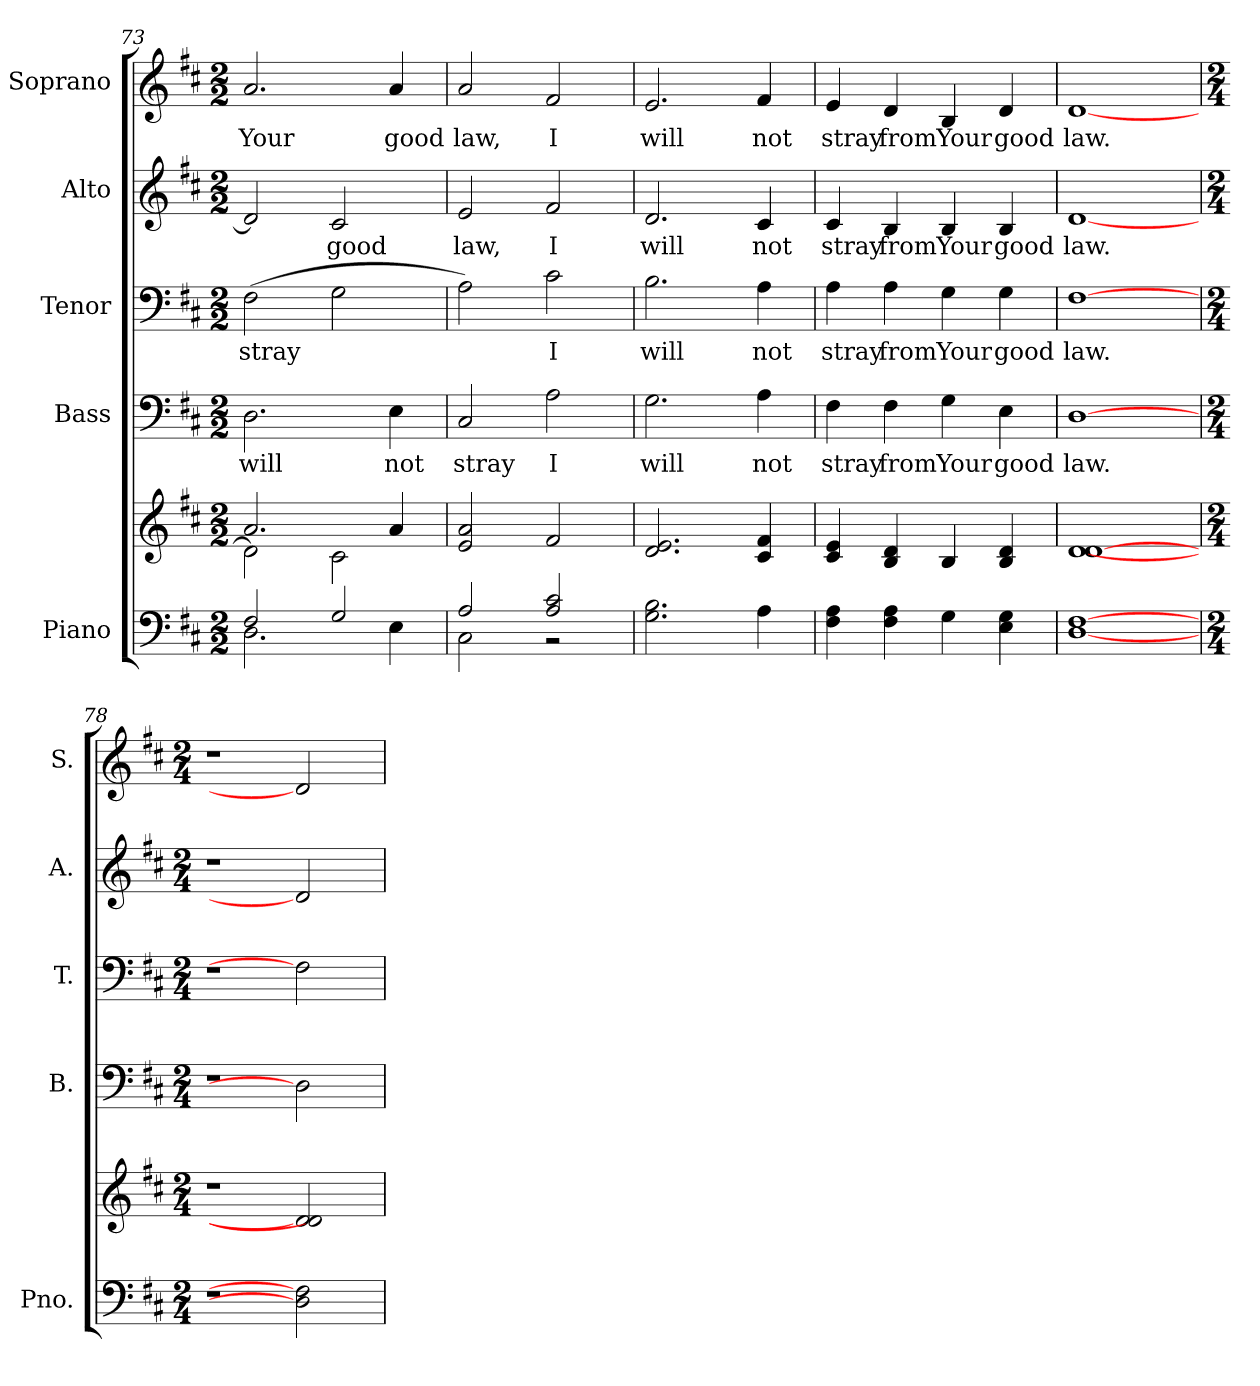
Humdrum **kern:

**kern	**kern	**kern	**text	**kern	**text	**kern	**text	**kern	**text
*part5	*part5	*part4	*part4	*part3	*part3	*part2	*part2	*part1	*part1
*staff6	*staff5	*staff4	*staff4	*staff3	*staff3	*staff2	*staff2	*staff1	*staff1
*I"Piano	*	*I"Bass	*	*I"Tenor	*	*I"Alto	*	*I"Soprano	*
*I'Pno.	*	*I'B.	*	*I'T.	*	*I'A.	*	*I'S.	*
*clefF4	*clefG2	*clefF4	*	*clefF4	*	*clefG2	*	*clefG2	*
*k[f#c#]	*k[f#c#]	*k[f#c#]	*	*k[f#c#]	*	*k[f#c#]	*	*k[f#c#]	*
*D:	*D:	*D:	*	*D:	*	*D:	*	*D:	*
*M2/2	*M2/2	*M2/2	*	*M2/2	*	*M2/2	*	*M2/2	*
=73	=73	=73	=73	=73	=73	=73	=73	=73	=73
*^	*^	*	*	*	*	*	*	*	*
!	!	!	!	!	!LO:LY:b:color=#000000	!	!	!	!	!	!
!	!	!	!	!	!	!	!LO:LY:b:color=#000000	!	!	!	!
!	!	!	!	!	!	!	!	!	!	!	!LO:LY:b:color=#000000
2F#i/	2.Di\	2.ai/	2di\]	2.Di\	will	(2F#i\	stray	2di/]	.	2.ai/	Your
!	!	!	!	!	!	!	!	!	!LO:LY:b:color=#000000	!	!
2Gi/	.	.	2c#i\	.	.	2Gi\	.	2c#i/	good	.	.
!	!	!	!	!	!LO:LY:b:color=#000000	!	!	!	!	!	!
!	!	!	!	!	!	!	!	!	!	!	!LO:LY:b:color=#000000
.	4Ei\	4ai/	.	4Ei\	not	.	.	.	.	4ai/	good
*	*	*v	*v	*	*	*	*	*	*	*	*
=74	=74	=74	=74	=74	=74	=74	=74	=74	=74	=74
!	!	!	!	!LO:LY:b:color=#000000	!	!	!	!	!	!
!	!	!	!	!	!	!	!	!LO:LY:b:color=#000000	!	!
!	!	!	!	!	!	!	!	!	!	!LO:LY:b:color=#000000
2Ai/	2C#i\	2ei/ 2ai	2C#i/	stray	2Ai\)	.	2ei/	law,	2ai/	law,
!	!	!	!	!LO:LY:b:color=#000000	!	!	!	!	!	!
!	!	!	!	!	!	!LO:LY:b:color=#000000	!	!	!	!
!	!	!	!	!	!	!	!	!LO:LY:b:color=#000000	!	!
!	!	!	!	!	!	!	!	!	!	!LO:LY:b:color=#000000
2Ai/ 2c#i	2r	2f#i/	2Ai\	I	2c#i\	I	2f#i/	I	2f#i/	I
*v	*v	*	*	*	*	*	*	*	*	*
=75	=75	=75	=75	=75	=75	=75	=75	=75	=75
*^	*	*	*	*	*	*	*	*	*
!	!	!	!	!LO:LY:b:color=#000000	!	!	!	!	!	!
*v	*v	*	*	*	*	*	*	*	*	*
*^	*	*	*	*	*	*	*	*	*
!	!	!	!	!	!	!LO:LY:b:color=#000000	!	!	!	!
*v	*v	*	*	*	*	*	*	*	*	*
*^	*	*	*	*	*	*	*	*	*
!	!	!	!	!	!	!	!	!LO:LY:b:color=#000000	!	!
*v	*v	*	*	*	*	*	*	*	*	*
*^	*	*	*	*	*	*	*	*	*
!	!	!	!	!	!	!	!	!	!	!LO:LY:b:color=#000000
*v	*v	*	*	*	*	*	*	*	*	*
2.Gi\ 2.Bi	2.di/ 2.ei	2.Gi\	will	2.Bi\	will	2.di/	will	2.ei/	will
!	!	!	!LO:LY:b:color=#000000	!	!	!	!	!	!
!	!	!	!	!	!LO:LY:b:color=#000000	!	!	!	!
!	!	!	!	!	!	!	!LO:LY:b:color=#000000	!	!
!	!	!	!	!	!	!	!	!	!LO:LY:b:color=#000000
4Ai\	4c#i/ 4f#i	4Ai\	not	4Ai\	not	4c#i/	not	4f#i/	not
=76	=76	=76	=76	=76	=76	=76	=76	=76	=76
!	!	!	!LO:LY:b:color=#000000	!	!	!	!	!	!
!	!	!	!	!	!LO:LY:b:color=#000000	!	!	!	!
!	!	!	!	!	!	!	!LO:LY:b:color=#000000	!	!
!	!	!	!	!	!	!	!	!	!LO:LY:b:color=#000000
4F#i\ 4Ai	4c#i/ 4ei	4F#i\	stray	4Ai\	stray	4c#i/	stray	4ei/	stray
!	!	!	!LO:LY:b:color=#000000	!	!	!	!	!	!
!	!	!	!	!	!LO:LY:b:color=#000000	!	!	!	!
!	!	!	!	!	!	!	!LO:LY:b:color=#000000	!	!
!	!	!	!	!	!	!	!	!	!LO:LY:b:color=#000000
4F#i\ 4Ai	4Bi/ 4di	4F#i\	from	4Ai\	from	4Bi/	from	4di/	from
!	!	!	!LO:LY:b:color=#000000	!	!	!	!	!	!
!	!	!	!	!	!LO:LY:b:color=#000000	!	!	!	!
!	!	!	!	!	!	!	!LO:LY:b:color=#000000	!	!
!	!	!	!	!	!	!	!	!	!LO:LY:b:color=#000000
4Gi\	4Bi/	4Gi\	Your	4Gi\	Your	4Bi/	Your	4Bi/	Your
!	!	!	!LO:LY:b:color=#000000	!	!	!	!	!	!
!	!	!	!	!	!LO:LY:b:color=#000000	!	!	!	!
!	!	!	!	!	!	!	!LO:LY:b:color=#000000	!	!
!	!	!	!	!	!	!	!	!	!LO:LY:b:color=#000000
4Ei\ 4Gi	4Bi/ 4di	4Ei\	good	4Gi\	good	4Bi/	good	4di/	good
!!LO:PB:g=z
=77	=77	=77	=77	=77	=77	=77	=77	=77	=77
!	!	!	!LO:LY:b:color=#000000	!	!	!	!	!	!
!	!	!	!	!	!LO:LY:b:color=#000000	!	!	!	!
!	!	!	!	!	!	!	!LO:LY:b:color=#000000	!	!
!	!	!	!	!	!	!	!	!	!LO:LY:b:color=#000000
[1Di [1F#i	[1di [1di	[1Di	law.	[1F#i	law.	[1di	law.	[1di	law.
=78	=78	=78	=78	=78	=78	=78	=78	=78	=78
*M2/4	*M2/4	*M2/4	*	*M2/4	*	*M2/4	*	*M2/4	*
!LO:N:vis=1	!LO:N:vis=1	!LO:N:vis=1	!	!LO:N:vis=1	!	!LO:N:vis=1	!	!LO:N:vis=1	!
2r	2r	2r	.	2r	.	2r	.	2r	.
2Di] 2F#i]	2di] 2di]	2Di]	.	2F#i]	.	2di]	.	2di]	.
=	=	=	=	=	=	=	=	=	=
*-	*-	*-	*-	*-	*-	*-	*-	*-	*-
